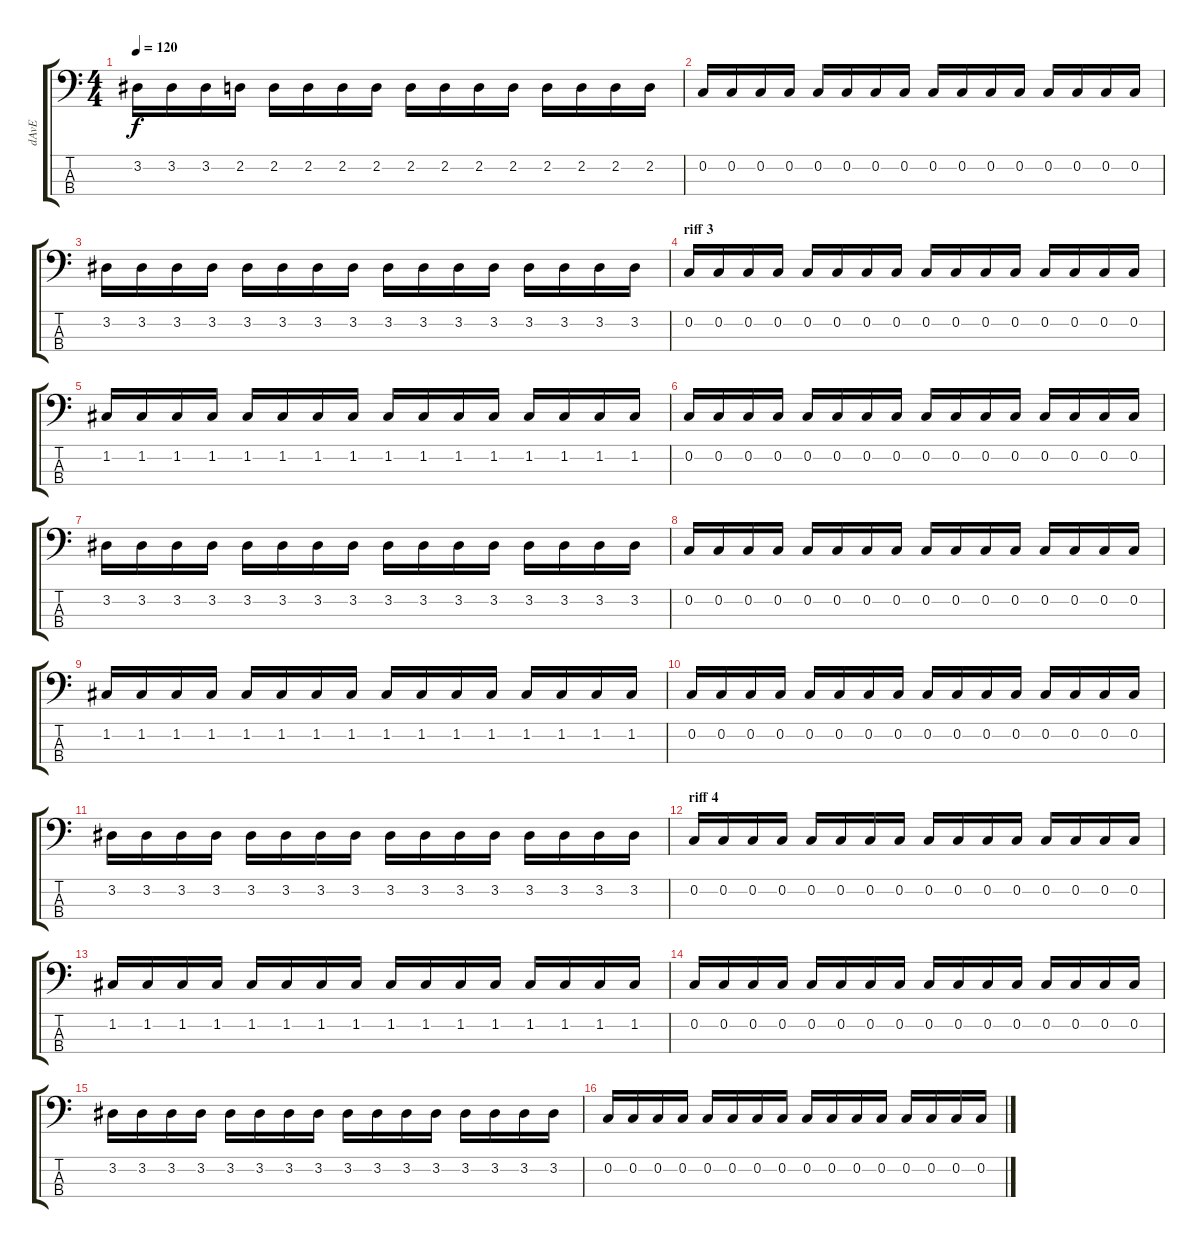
\track ("dAvE" "dAvE") {instrument electricbassfinger}
\staff {score tabs}
\tuning (F2 C2 G1 D1) {hide}
\ts (4 4)
\tempo 120
\clef f4
\ks c
3.2.16{dy f} 3.2.16 3.2.16 2.2.16 2.2.16 2.2.16 2.2.16 2.2.16 2.2.16 2.2.16 2.2.16 2.2.16 2.2.16 2.2.16 2.2.16 2.2.16 |
0.2.16 0.2.16 0.2.16 0.2.16 0.2.16 0.2.16 0.2.16 0.2.16 0.2.16 0.2.16 0.2.16 0.2.16 0.2.16 0.2.16 0.2.16 0.2.16 |
3.2.16 3.2.16 3.2.16 3.2.16 3.2.16 3.2.16 3.2.16 3.2.16 3.2.16 3.2.16 3.2.16 3.2.16 3.2.16 3.2.16 3.2.16 3.2.16 |
\section ("" "riff 3")
0.2.16 0.2.16 0.2.16 0.2.16 0.2.16 0.2.16 0.2.16 0.2.16 0.2.16 0.2.16 0.2.16 0.2.16 0.2.16 0.2.16 0.2.16 0.2.16 |
1.2.16 1.2.16 1.2.16 1.2.16 1.2.16 1.2.16 1.2.16 1.2.16 1.2.16 1.2.16 1.2.16 1.2.16 1.2.16 1.2.16 1.2.16 1.2.16 |
0.2.16 0.2.16 0.2.16 0.2.16 0.2.16 0.2.16 0.2.16 0.2.16 0.2.16 0.2.16 0.2.16 0.2.16 0.2.16 0.2.16 0.2.16 0.2.16 |
3.2.16 3.2.16 3.2.16 3.2.16 3.2.16 3.2.16 3.2.16 3.2.16 3.2.16 3.2.16 3.2.16 3.2.16 3.2.16 3.2.16 3.2.16 3.2.16 |
0.2.16 0.2.16 0.2.16 0.2.16 0.2.16 0.2.16 0.2.16 0.2.16 0.2.16 0.2.16 0.2.16 0.2.16 0.2.16 0.2.16 0.2.16 0.2.16 |
1.2.16 1.2.16 1.2.16 1.2.16 1.2.16 1.2.16 1.2.16 1.2.16 1.2.16 1.2.16 1.2.16 1.2.16 1.2.16 1.2.16 1.2.16 1.2.16 |
0.2.16 0.2.16 0.2.16 0.2.16 0.2.16 0.2.16 0.2.16 0.2.16 0.2.16 0.2.16 0.2.16 0.2.16 0.2.16 0.2.16 0.2.16 0.2.16 |
3.2.16 3.2.16 3.2.16 3.2.16 3.2.16 3.2.16 3.2.16 3.2.16 3.2.16 3.2.16 3.2.16 3.2.16 3.2.16 3.2.16 3.2.16 3.2.16 |
\section ("" "riff 4")
0.2.16 0.2.16 0.2.16 0.2.16 0.2.16 0.2.16 0.2.16 0.2.16 0.2.16 0.2.16 0.2.16 0.2.16 0.2.16 0.2.16 0.2.16 0.2.16 |
1.2.16 1.2.16 1.2.16 1.2.16 1.2.16 1.2.16 1.2.16 1.2.16 1.2.16 1.2.16 1.2.16 1.2.16 1.2.16 1.2.16 1.2.16 1.2.16 |
0.2.16 0.2.16 0.2.16 0.2.16 0.2.16 0.2.16 0.2.16 0.2.16 0.2.16 0.2.16 0.2.16 0.2.16 0.2.16 0.2.16 0.2.16 0.2.16 |
3.2.16 3.2.16 3.2.16 3.2.16 3.2.16 3.2.16 3.2.16 3.2.16 3.2.16 3.2.16 3.2.16 3.2.16 3.2.16 3.2.16 3.2.16 3.2.16 |
0.2.16 0.2.16 0.2.16 0.2.16 0.2.16 0.2.16 0.2.16 0.2.16 0.2.16 0.2.16 0.2.16 0.2.16 0.2.16 0.2.16 0.2.16 0.2.16
